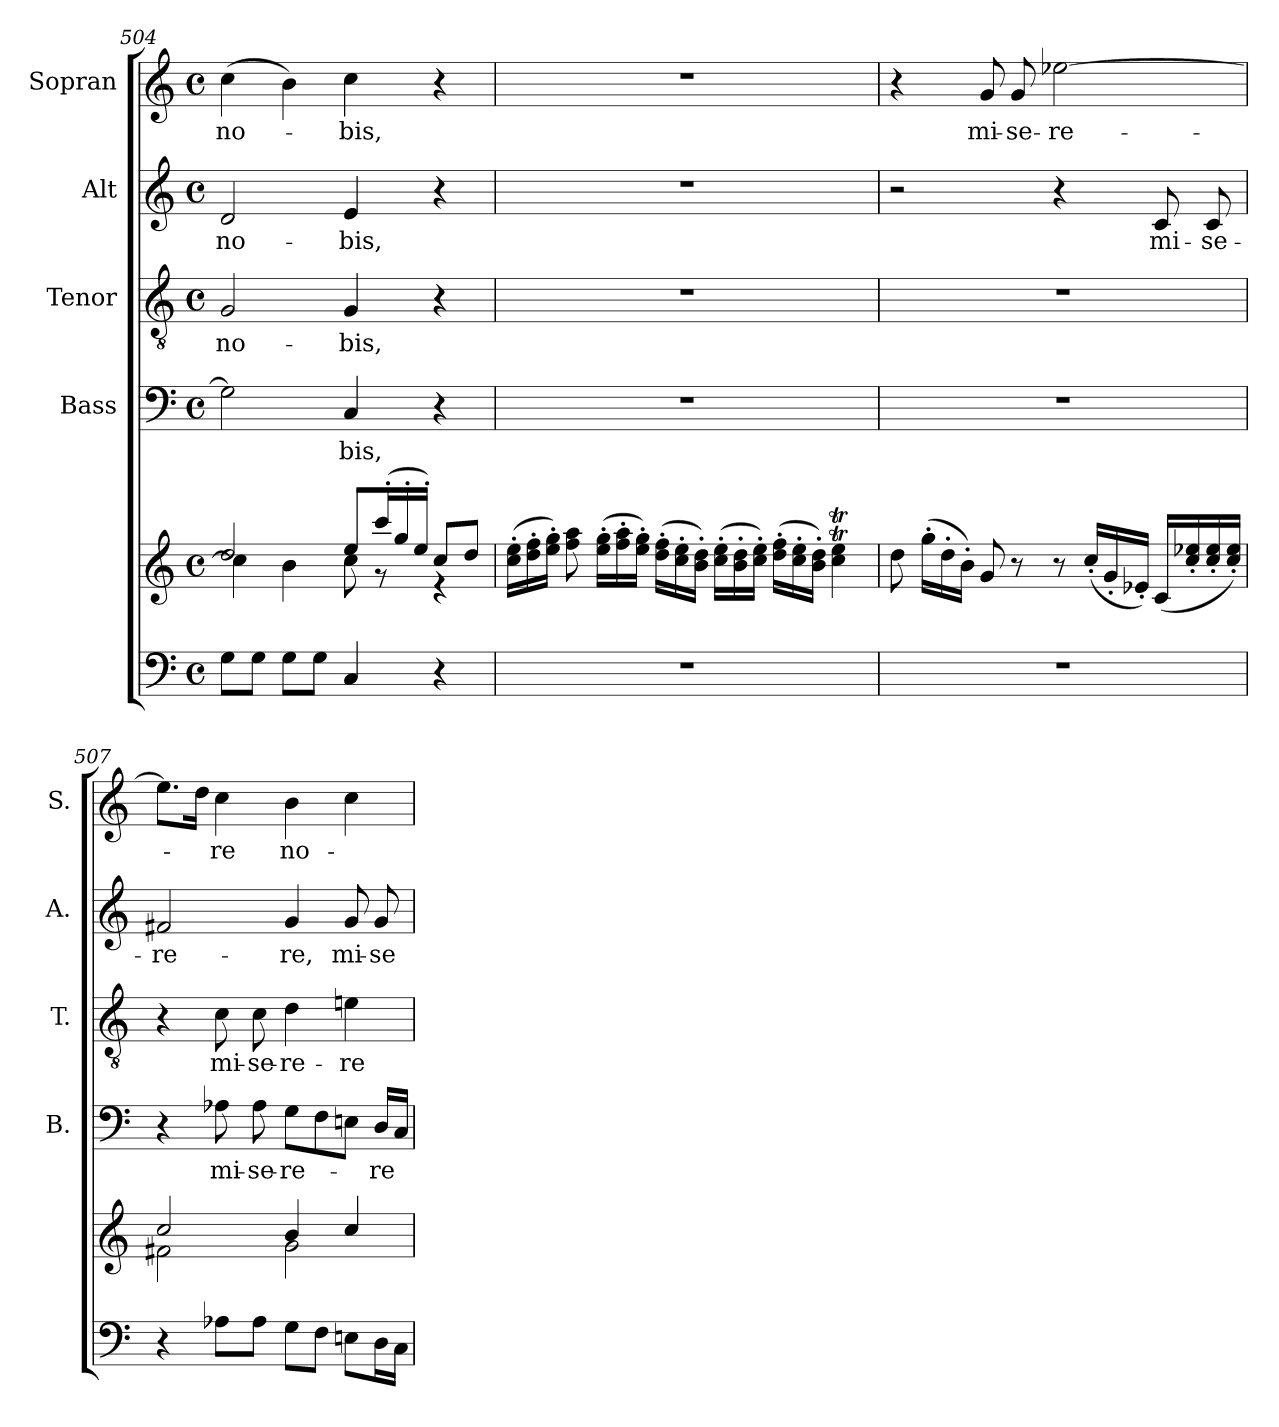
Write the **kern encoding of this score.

**kern	**kern	**kern	**text	**kern	**text	**kern	**text	**kern	**text
*part5	*part5	*part4	*part4	*part3	*part3	*part2	*part2	*part1	*part1
*staff6	*staff5	*staff4	*staff4	*staff3	*staff3	*staff2	*staff2	*staff1	*staff1
*	*	*I"Bass	*	*I"Tenor	*	*I"Alt	*	*I"Sopran	*
*	*	*I'B.	*	*I'T.	*	*I'A.	*	*I'S.	*
*clefF4	*clefG2	*clefF4	*	*clefGv2	*	*clefG2	*	*clefG2	*
*k[]	*k[]	*k[]	*	*k[]	*	*k[]	*	*k[]	*
*C:	*C:	*C:	*	*C:	*	*C:	*	*C:	*
*M4/4	*M4/4	*M4/4	*	*M4/4	*	*M4/4	*	*M4/4	*
*met(c)	*met(c)	*met(c)	*	*met(c)	*	*met(c)	*	*met(c)	*
=504	=504	=504	=504	=504	=504	=504	=504	=504	=504
*	*^	*	*	*	*	*	*	*	*
!	!	!	!	!	!	!LO:LY:b	!	!LO:LY:b	!	!LO:LY:b
8G\L	2dd/	4cc\]	2G\]	.	2G/	no-	2d/	no-	(>4cc\	no-
8G\J	.	.	.	.	.	.	.	.	.	.
8G\L	.	4b\	.	.	.	.	.	.	4b\)	.
8G\J	.	.	.	.	.	.	.	.	.	.
!	!	!	!	!LO:LY:b	!	!LO:LY:b	!	!LO:LY:b	!	!LO:LY:b
4C/	8ee/L	8cc\	4C/	-bis,	4G/	-bis,	4e/	-bis,	4cc\	-bis,
*	*Xtuplet	*	*	*	*	*	*	*	*	*
.	(>24ccc'</L	8rg	.	.	.	.	.	.	.	.
.	24gg'</	.	.	.	.	.	.	.	.	.
.	24ee'</JJ)	.	.	.	.	.	.	.	.	.
4r	8cc/L	4re	4r	.	4r	.	4r	.	4r	.
.	8dd/J	.	.	.	.	.	.	.	.	.
*	*v	*v	*	*	*	*	*	*	*	*
=505	=505	=505	=505	=505	=505	=505	=505	=505	=505
1r	(>24cc\'> 24ee\'>LL	1r	.	1r	.	1r	.	1r	.
.	24dd\'> 24ff\'>	.	.	.	.	.	.	.	.
.	24ee\'> 24gg\'>JJ)	.	.	.	.	.	.	.	.
.	8ff\ 8aa\	.	.	.	.	.	.	.	.
.	(>24ee\'> 24gg\'>LL	.	.	.	.	.	.	.	.
.	24ff\'> 24aa\'>	.	.	.	.	.	.	.	.
.	24ee\'> 24gg\'>JJ)	.	.	.	.	.	.	.	.
.	(>24dd\'> 24ff\'>LL	.	.	.	.	.	.	.	.
.	24cc\'> 24ee\'>	.	.	.	.	.	.	.	.
.	24b\'> 24dd\'>JJ)	.	.	.	.	.	.	.	.
.	(>24cc\'> 24ee\'>LL	.	.	.	.	.	.	.	.
.	24b\'> 24dd\'>	.	.	.	.	.	.	.	.
.	24cc\'> 24ee\'>JJ)	.	.	.	.	.	.	.	.
.	(>24dd\'> 24ff\'>LL	.	.	.	.	.	.	.	.
.	24cc\'> 24ee\'>	.	.	.	.	.	.	.	.
.	24b\'> 24dd\'>JJ)	.	.	.	.	.	.	.	.
.	4cc\T 4ee\T	.	.	.	.	.	.	.	.
!!LO:PB:g=z
=506	=506	=506	=506	=506	=506	=506	=506	=506	=506
1r	8dd\	1r	.	1r	.	2r	.	4r	.
.	(>24gg'>\LL	.	.	.	.	.	.	.	.
.	24dd'>\	.	.	.	.	.	.	.	.
.	24b'>\JJ)	.	.	.	.	.	.	.	.
!	!	!	!	!	!	!	!	!	!LO:LY:b
.	8g/	.	.	.	.	.	.	8g/	mi-
!	!	!	!	!	!	!	!	!	!LO:LY:b
.	8r	.	.	.	.	.	.	8g/	-se-
!	!	!	!	!	!	!	!	!	!LO:LY:b
.	8r	.	.	.	.	4r	.	[2ee-X\	-re-
.	(<24cc'</LL	.	.	.	.	.	.	.	.
.	24g'</	.	.	.	.	.	.	.	.
.	24e-X'</JJ)	.	.	.	.	.	.	.	.
!	!	!	!	!	!	!	!LO:LY:b	!	!
.	(<16c/LL	.	.	.	.	8c/	mi-	.	.
.	16cc/'< 16ee-X/'<	.	.	.	.	.	.	.	.
!	!	!	!	!	!	!	!LO:LY:b	!	!
.	16cc/'< 16ee-/'<	.	.	.	.	8c/	-se-	.	.
.	16cc/'< 16ee-/'<JJ)	.	.	.	.	.	.	.	.
=507	=507	=507	=507	=507	=507	=507	=507	=507	=507
*	*^	*	*	*	*	*	*	*	*
!	!	!	!	!	!	!	!	!LO:LY:b	!	!
4r	2cc/	2f#X\	4r	.	4r	.	2f#X/	-re-	8.ee-\L]	.
.	.	.	.	.	.	.	.	.	16dd\Jk	.
!	!	!	!	!LO:LY:b	!	!LO:LY:b	!	!	!	!LO:LY:b
8A-X\L	.	.	8A-X\	mi-	8c\	mi-	.	.	4cc\	-re
!	!	!	!	!LO:LY:b	!	!LO:LY:b	!	!	!	!
8A-\J	.	.	8A-\	-se-	8c\	-se-	.	.	.	.
!	!	!	!	!LO:LY:b	!	!LO:LY:b	!	!LO:LY:b	!	!LO:LY:b
8G\L	4b/	2g\	8G\L	-re-	4d\	-re-	4g/	-re,	4b\	no-
8F\J	.	.	8F\	.	.	.	.	.	.	.
!	!	!	!	!	!	!LO:LY:b	!	!LO:LY:b	!	!
8En\L	4cc/	.	8En\J	.	4en\	-re	8g/	mi-	4cc\	.
!	!	!	!	!LO:LY:b	!	!	!	!LO:LY:b	!	!
16D\L	.	.	16D/LL	-re	.	.	8g/	-se-	.	.
16C\JJ	.	.	16C/JJ	.	.	.	.	.	.	.
*	*v	*v	*	*	*	*	*	*	*	*
=	=	=	=	=	=	=	=	=	=
*-	*-	*-	*-	*-	*-	*-	*-	*-	*-
